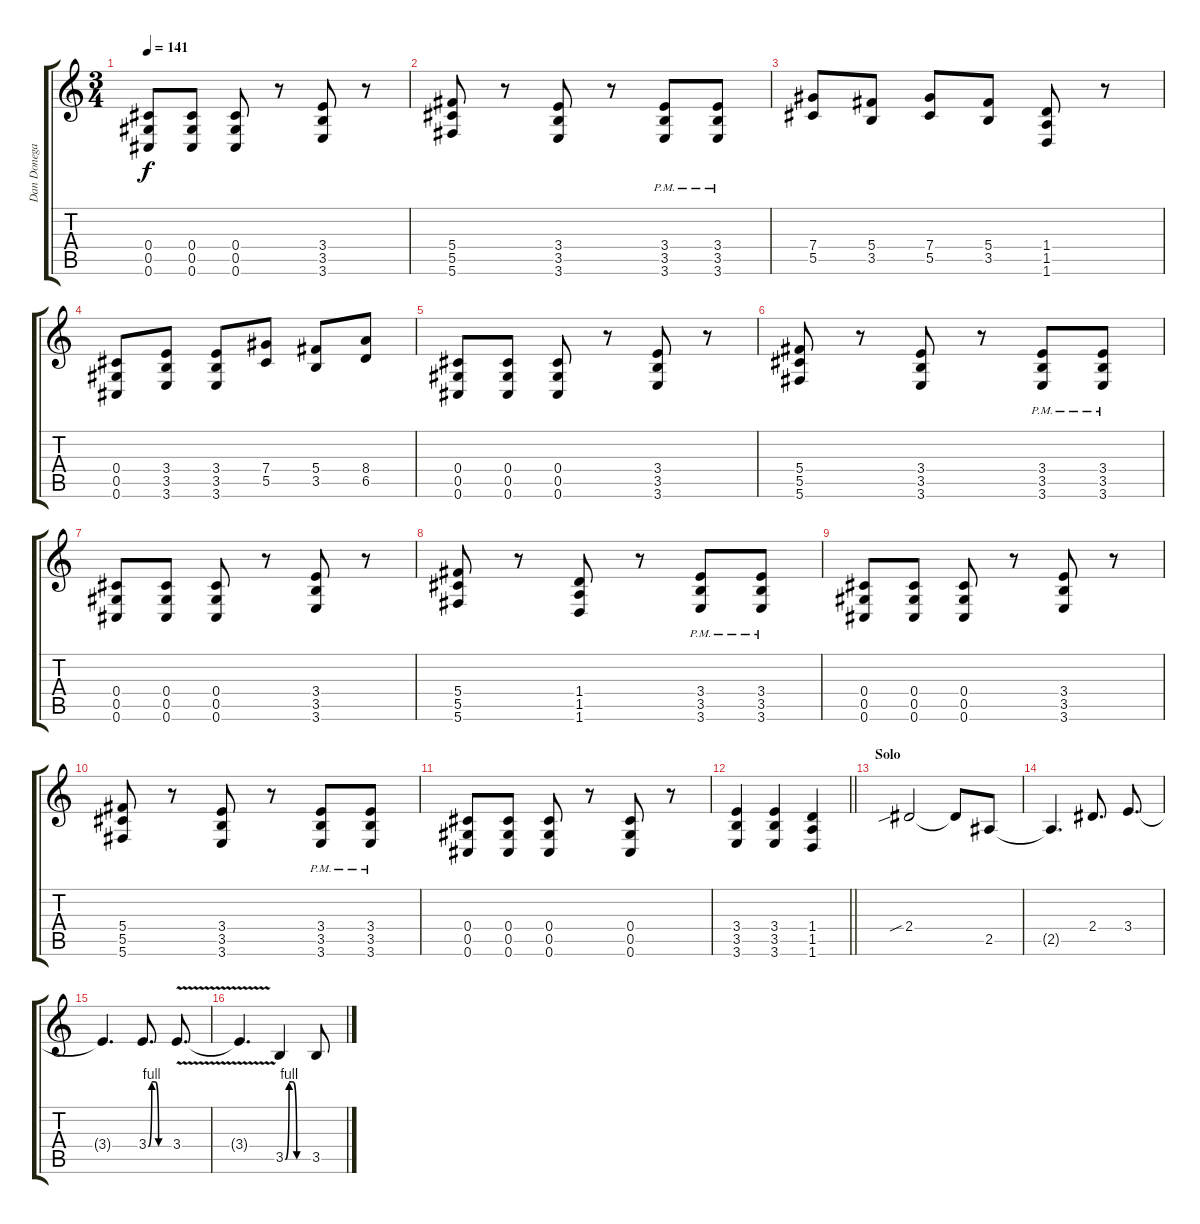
\track ("Dan Donegan (Guitar 1)" "Dan Donega") {instrument distortionguitar}
\staff {score tabs}
\tuning (Eb4 Bb3 Gb3 Db3 Ab2 Db2) {hide}
\ts (3 4)
\tempo 141
\clef g2
\ks c
(0.4 0.5 0.6).8{dy f} (0.4 0.5 0.6).8 (0.4 0.5 0.6).8 r.8 (3.4 3.5 3.6).8 r.8 |
(5.4 5.5 5.6).8 r.8 (3.4 3.5 3.6).8 r.8 (3.4{pm} 3.5{pm} 3.6{pm}).8 (3.4{pm} 3.5{pm} 3.6{pm}).8 |
(7.4 5.5).8 (5.4 3.5).8 (7.4 5.5).8 (5.4 3.5).8 (1.4 1.5 1.6).8 r.8 |
(0.4 0.5 0.6).8 (3.4 3.5 3.6).8 (3.4 3.5 3.6).8 (7.4 5.5).8 (5.4 3.5).8 (8.4 6.5).8 |
(0.4 0.5 0.6).8 (0.4 0.5 0.6).8 (0.4 0.5 0.6).8 r.8 (3.4 3.5 3.6).8 r.8 |
(5.4 5.5 5.6).8 r.8 (3.4 3.5 3.6).8 r.8 (3.4{pm} 3.5{pm} 3.6{pm}).8 (3.4{pm} 3.5{pm} 3.6{pm}).8 |
(0.4 0.5 0.6).8 (0.4 0.5 0.6).8 (0.4 0.5 0.6).8 r.8 (3.4 3.5 3.6).8 r.8 |
(5.4 5.5 5.6).8 r.8 (1.4 1.5 1.6).8 r.8 (3.4{pm} 3.5{pm} 3.6{pm}).8 (3.4{pm} 3.5{pm} 3.6{pm}).8 |
(0.4 0.5 0.6).8 (0.4 0.5 0.6).8 (0.4 0.5 0.6).8 r.8 (3.4 3.5 3.6).8 r.8 |
(5.4 5.5 5.6).8 r.8 (3.4 3.5 3.6).8 r.8 (3.4{pm} 3.5{pm} 3.6{pm}).8 (3.4{pm} 3.5{pm} 3.6{pm}).8 |
(0.4 0.5 0.6).8 (0.4 0.5 0.6).8 (0.4 0.5 0.6).8 r.8 (0.4 0.5 0.6).8 r.8 |
\barLineRight lightlight
(3.4 3.5 3.6).4 (3.4 3.5 3.6).4 (1.4 1.5 1.6).4 |
\section ("" "Solo")
2.4{sib}.2 2.4{t}.8 2.5.8 |
2.5{t}.4{d} 2.4.8{d} 3.4.8{d} |
3.4{t}.4{d} 3.4{be (custom 0 0 10 4 20 4 30 0 60 0)}.8{d} 3.4{v}.8{d} |
3.4{t}.4{d} 3.5{be (custom 0 0 10 4 20 4 30 0 60 0)}.4 3.5.8
